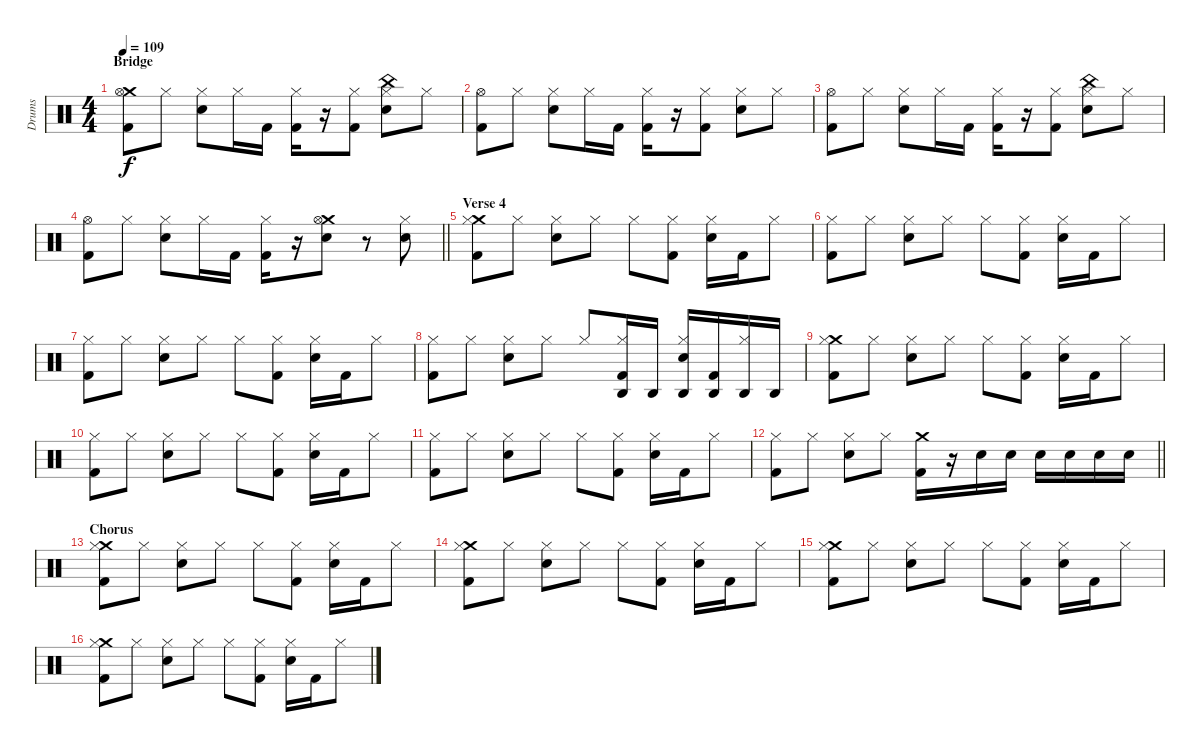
\track ("Drums" "Drums") {instrument percussion}
\staff {score}
\articulation defaults
\ts (4 4)
\section ("" "Bridge")
\tempo 109
\clef neutral
\ks c
("Crash medium (hit)" "Hi-Hat (open)" "Kick (hit) 2").8{dy f} "Hi-Hat (closed)".8 ("Hi-Hat (closed)" "Snare (hit) 2").8 "Hi-Hat (closed)".16 "Kick (hit) 2".16 ("Hi-Hat (closed)" "Kick (hit) 2").16 r.16 ("Hi-Hat (closed)" "Kick (hit) 2").8 ("China (hit)" "Hi-Hat (closed)" "Snare (hit) 2").8 "Hi-Hat (closed)".8 |
("Hi-Hat (open)" "Kick (hit) 2").8 "Hi-Hat (closed)".8 ("Hi-Hat (closed)" "Snare (hit) 2").8 "Hi-Hat (closed)".16 "Kick (hit) 2".16 ("Hi-Hat (closed)" "Kick (hit) 2").16 r.16 ("Hi-Hat (closed)" "Kick (hit) 2").8 ("Hi-Hat (closed)" "Snare (hit) 2").8 "Hi-Hat (closed)".8 |
("Hi-Hat (open)" "Kick (hit) 2").8 "Hi-Hat (closed)".8 ("Hi-Hat (closed)" "Snare (hit) 2").8 "Hi-Hat (closed)".16 "Kick (hit) 2".16 ("Hi-Hat (closed)" "Kick (hit) 2").16 r.16 ("Hi-Hat (closed)" "Kick (hit) 2").8 ("China (hit)" "Hi-Hat (closed)" "Snare (hit) 2").8 "Hi-Hat (closed)".8 |
\barLineRight lightlight
("Hi-Hat (open)" "Kick (hit) 2").8 "Hi-Hat (closed)".8 ("Hi-Hat (closed)" "Snare (hit) 2").8 "Hi-Hat (closed)".16 "Kick (hit) 2".16 ("Hi-Hat (closed)" "Kick (hit) 2").16 r.16 ("Crash medium (hit)" "Hi-Hat (open)" "Snare (hit) 2").8 r.8 ("Snare (hit) 2" "Hi-Hat (closed)").8 |
\section ("" "Verse 4")
("Crash medium (hit)" "Hi-Hat (closed)" "Kick (hit) 2").8 "Hi-Hat (closed)".8 ("Hi-Hat (closed)" "Snare (hit) 2").8 "Hi-Hat (closed)".8 "Hi-Hat (closed)".8 ("Hi-Hat (closed)" "Kick (hit) 2").8 ("Hi-Hat (closed)" "Snare (hit) 2").16 "Kick (hit) 2".16 "Hi-Hat (closed)".8 |
("Hi-Hat (closed)" "Kick (hit) 2").8 "Hi-Hat (closed)".8 ("Hi-Hat (closed)" "Snare (hit) 2").8 "Hi-Hat (closed)".8 "Hi-Hat (closed)".8 ("Hi-Hat (closed)" "Kick (hit) 2").8 ("Hi-Hat (closed)" "Snare (hit) 2").16 "Kick (hit) 2".16 "Hi-Hat (closed)".8 |
("Hi-Hat (closed)" "Kick (hit) 2").8 "Hi-Hat (closed)".8 ("Hi-Hat (closed)" "Snare (hit) 2").8 "Hi-Hat (closed)".8 "Hi-Hat (closed)".8 ("Hi-Hat (closed)" "Kick (hit) 2").8 ("Hi-Hat (closed)" "Snare (hit) 2").16 "Kick (hit) 2".16 "Hi-Hat (closed)".8 |
("Hi-Hat (closed)" "Kick (hit) 2").8 "Hi-Hat (closed)".8 ("Hi-Hat (closed)" "Snare (hit) 2").8 "Hi-Hat (closed)".8 "Hi-Hat (closed)".8 ("Agogo high (hit)" "Hi-Hat (closed)" "Kick (hit) 2").16 "Agogo high (hit)".16 ("Agogo high (hit)" "Hi-Hat (closed)" "Snare (hit) 2").16 ("Agogo high (hit)" "Kick (hit) 2").16 ("Agogo high (hit)" "Hi-Hat (closed)").16 "Agogo high (hit)".16 |
("Crash medium (hit)" "Hi-Hat (closed)" "Kick (hit) 2").8 "Hi-Hat (closed)".8 ("Hi-Hat (closed)" "Snare (hit) 2").8 "Hi-Hat (closed)".8 "Hi-Hat (closed)".8 ("Hi-Hat (closed)" "Kick (hit) 2").8 ("Hi-Hat (closed)" "Snare (hit) 2").16 "Kick (hit) 2".16 "Hi-Hat (closed)".8 |
("Hi-Hat (closed)" "Kick (hit) 2").8 "Hi-Hat (closed)".8 ("Hi-Hat (closed)" "Snare (hit) 2").8 "Hi-Hat (closed)".8 "Hi-Hat (closed)".8 ("Hi-Hat (closed)" "Kick (hit) 2").8 ("Hi-Hat (closed)" "Snare (hit) 2").16 "Kick (hit) 2".16 "Hi-Hat (closed)".8 |
("Hi-Hat (closed)" "Kick (hit) 2").8 "Hi-Hat (closed)".8 ("Hi-Hat (closed)" "Snare (hit) 2").8 "Hi-Hat (closed)".8 "Hi-Hat (closed)".8 ("Hi-Hat (closed)" "Kick (hit) 2").8 ("Hi-Hat (closed)" "Snare (hit) 2").16 "Kick (hit) 2".16 "Hi-Hat (closed)".8 |
\barLineRight lightlight
("Hi-Hat (closed)" "Kick (hit) 2").8 "Hi-Hat (closed)".8 ("Hi-Hat (closed)" "Snare (hit) 2").8 "Hi-Hat (closed)".8 ("Crash medium (hit)" "Kick (hit) 2").16 r.16 "Snare (hit) 2".16 "Snare (hit) 2".16 "Snare (hit) 2".16 "Snare (hit) 2".16 "Snare (hit) 2".16 "Snare (hit) 2".16 |
\section ("" "Chorus")
("Crash medium (hit)" "Hi-Hat (closed)" "Kick (hit) 2").8 "Hi-Hat (closed)".8 ("Hi-Hat (closed)" "Snare (hit) 2").8 "Hi-Hat (closed)".8 "Hi-Hat (closed)".8 ("Hi-Hat (closed)" "Kick (hit) 2").8 ("Hi-Hat (closed)" "Snare (hit) 2").16 "Kick (hit) 2".16 "Hi-Hat (closed)".8 |
("Crash medium (hit)" "Hi-Hat (closed)" "Kick (hit) 2").8 "Hi-Hat (closed)".8 ("Hi-Hat (closed)" "Snare (hit) 2").8 "Hi-Hat (closed)".8 "Hi-Hat (closed)".8 ("Hi-Hat (closed)" "Kick (hit) 2").8 ("Hi-Hat (closed)" "Snare (hit) 2").16 "Kick (hit) 2".16 "Hi-Hat (closed)".8 |
("Crash medium (hit)" "Hi-Hat (closed)" "Kick (hit) 2").8 "Hi-Hat (closed)".8 ("Hi-Hat (closed)" "Snare (hit) 2").8 "Hi-Hat (closed)".8 "Hi-Hat (closed)".8 ("Hi-Hat (closed)" "Kick (hit) 2").8 ("Hi-Hat (closed)" "Snare (hit) 2").16 "Kick (hit) 2".16 "Hi-Hat (closed)".8 |
("Crash medium (hit)" "Hi-Hat (closed)" "Kick (hit) 2").8 "Hi-Hat (closed)".8 ("Hi-Hat (closed)" "Snare (hit) 2").8 "Hi-Hat (closed)".8 "Hi-Hat (closed)".8 ("Hi-Hat (closed)" "Kick (hit) 2").8 ("Hi-Hat (closed)" "Snare (hit) 2").16 "Kick (hit) 2".16 "Hi-Hat (closed)".8
